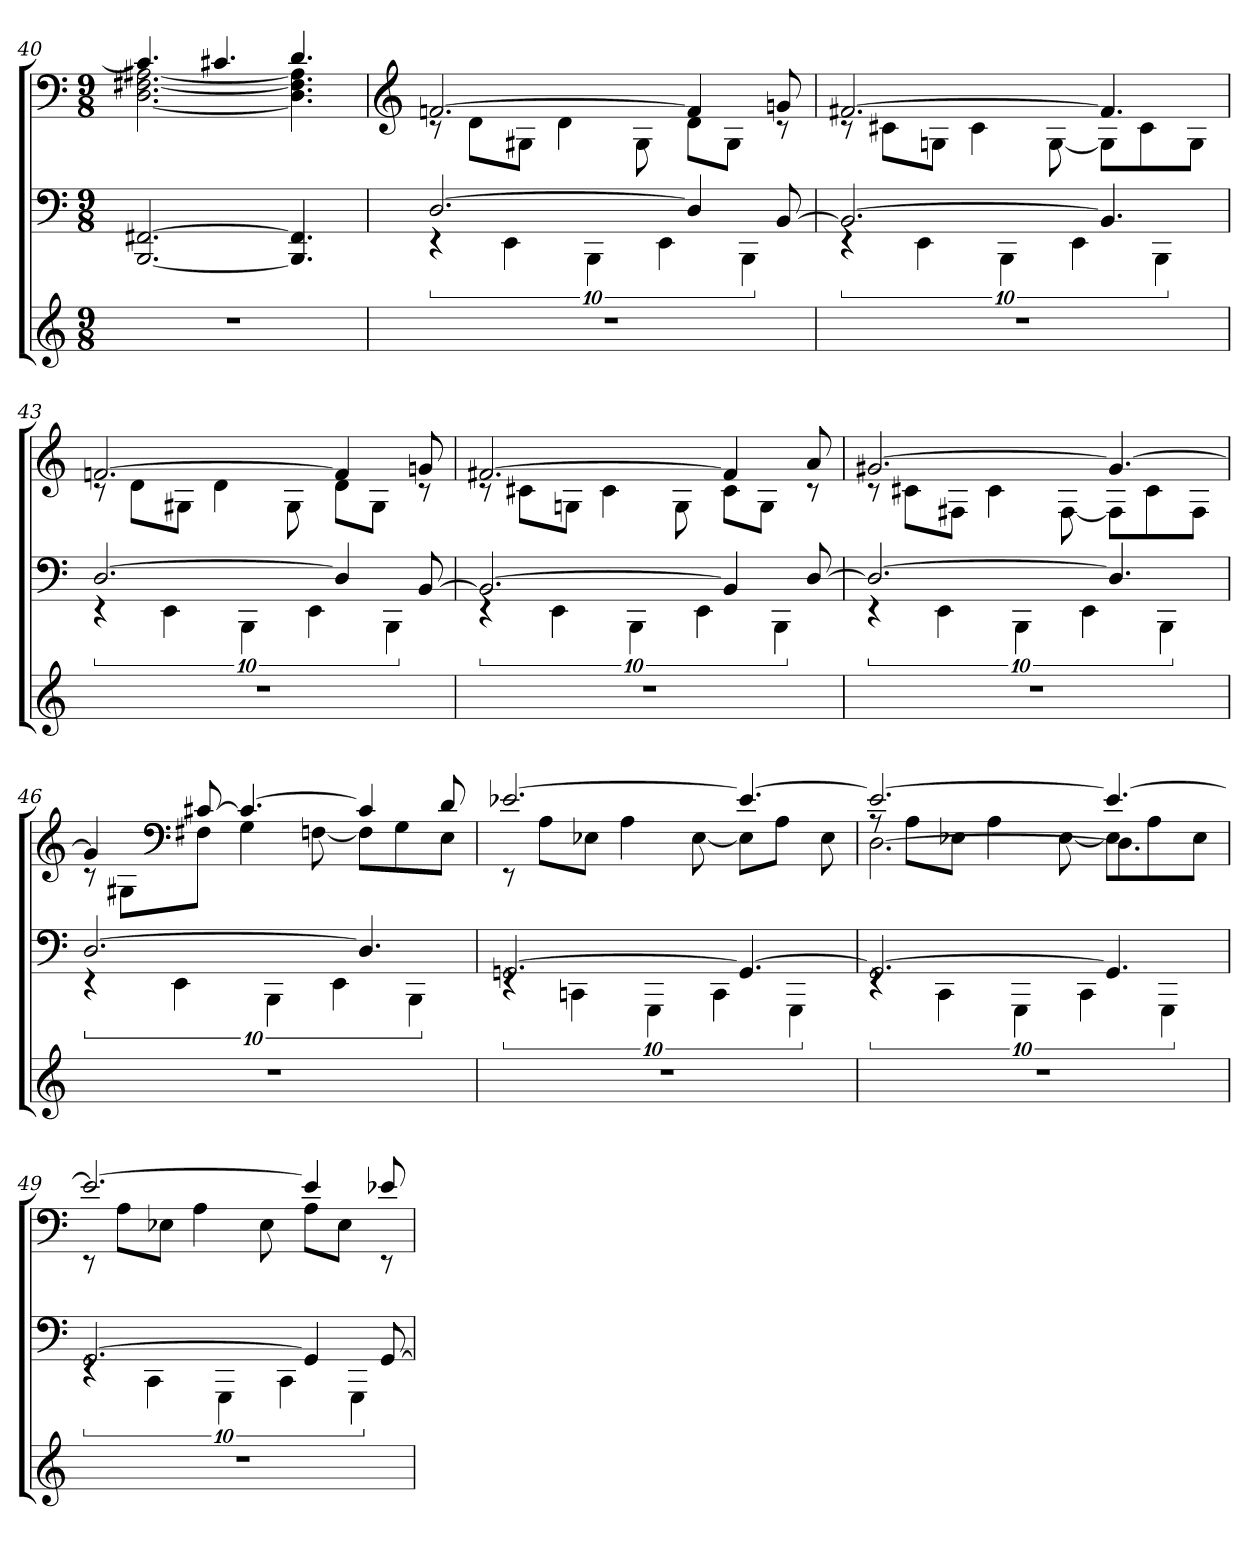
**kern	**kern	**kern
*part3	*part2	*part1
*staff3	*staff2	*staff1
*clefG2	*clefF4	*clefF4
*k[]	*k[]	*k[]
*M9/8	*M9/8	*M9/8
=40	=40	=40
*	*	*^
8%9r	[2.BBB [2.FF#X	4.c#]	[2.D [2.F#X [2.A#X
.	.	4.c#X	.
.	4.BBB] 4.FF#]	4.d	4.D] 4.F#] 4.A#]
=41	=41	=41	=41
*	*	*clefG2	*
*	*^	*	*
8%9r	[2.D	40%9rEE	[2.fn	8rc
.	.	.	.	8dL
.	.	40%9EE	.	.
.	.	.	.	8G#XJ
.	.	.	.	4d
.	.	40%9BBB	.	.
.	.	.	.	8G#
.	.	40%9EE	.	.
.	4D]	.	4f]	8dL
.	.	.	.	8G#J
.	.	40%9BBB	.	.
.	[8BB	.	8gn	8rc
=42	=42	=42	=42	=42
8%9r	2.BB_	40%9rEE	[2.f#X	8rc
.	.	.	.	8c#XL
.	.	40%9EE	.	.
.	.	.	.	8GnJ
.	.	.	.	4c#
.	.	40%9BBB	.	.
.	.	.	.	[8G
.	.	40%9EE	.	.
.	4.BB]	.	4.f#]	8GL]
.	.	.	.	8c#
.	.	40%9BBB	.	.
.	.	.	.	8GJ
=43	=43	=43	=43	=43
8%9r	[2.D	40%9rEE	[2.fn	8rc
.	.	.	.	8dL
.	.	40%9EE	.	.
.	.	.	.	8G#XJ
.	.	.	.	4d
.	.	40%9BBB	.	.
.	.	.	.	8G#
.	.	40%9EE	.	.
.	4D]	.	4f]	8dL
.	.	.	.	8G#J
.	.	40%9BBB	.	.
.	[8BB	.	8gn	8rc
=44	=44	=44	=44	=44
8%9r	2.BB_	40%9rEE	[2.f#X	8rc
.	.	.	.	8c#XL
.	.	40%9EE	.	.
.	.	.	.	8GnJ
.	.	.	.	4c#
.	.	40%9BBB	.	.
.	.	.	.	8G
.	.	40%9EE	.	.
.	4BB]	.	4f#]	8c#L
.	.	.	.	8GJ
.	.	40%9BBB	.	.
.	[8D	.	8a	8rc
=45	=45	=45	=45	=45
8%9r	2.D_	40%9rEE	[2.g#X	8rc
.	.	.	.	8c#XL
.	.	40%9EE	.	.
.	.	.	.	8F#XJ
.	.	.	.	4c#
.	.	40%9BBB	.	.
.	.	.	.	[8F#
.	.	40%9EE	.	.
.	4.D]	.	4.g#_	8F#L]
.	.	.	.	8c#
.	.	40%9BBB	.	.
.	.	.	.	8F#J
=46	=46	=46	=46	=46
8%9r	[2.D	40%9rEE	4g#]	8rc
.	.	.	.	8G#XL
.	.	40%9EE	.	.
*	*	*	*clefF4	*
.	.	.	[8c#X	8F#XJ
.	.	.	4.c#_	4G#
.	.	40%9BBB	.	.
.	.	.	.	[8Fn
.	.	40%9EE	.	.
.	4.D]	.	4c#]	8FL]
.	.	.	.	8G#
.	.	40%9BBB	.	.
.	.	.	8d	8EJ
=47	=47	=47	=47	=47
8%9r	[2.GGn	40%9rEE	[2.e-X	8rEE
.	.	.	.	8AL
.	.	40%9CCn	.	.
.	.	.	.	8E-XJ
.	.	.	.	4A
.	.	40%9GGG	.	.
.	.	.	.	[8E-
.	.	40%9CC	.	.
.	4.GG_	.	4.e-_	8E-L]
.	.	.	.	8AJ
.	.	40%9GGG	.	.
.	.	.	.	8E-
=48	=48	=48	=48	=48
*	*	*	*	*^
8%9r	2.GG_	40%9rEE	2.e-_	8rA	[2.D\
.	.	.	.	8AL	.
.	.	40%9CC	.	.	.
.	.	.	.	8E-XJ	.
.	.	.	.	4A	.
.	.	40%9GGG	.	.	.
.	.	.	.	[8E-	.
.	.	40%9CC	.	.	.
.	4.GG]	.	4.e-_	8E-L]	4.D\]
.	.	.	.	8A	.
.	.	40%9GGG	.	.	.
.	.	.	.	8E-J	.
*	*	*	*	*v	*v
=49	=49	=49	=49	=49
8%9r	[2.GG	40%9rEE	2.e-_	8rEE
.	.	.	.	8AL
.	.	40%9CC	.	.
.	.	.	.	8E-XJ
.	.	.	.	4A
.	.	40%9GGG	.	.
.	.	.	.	8E-
.	.	40%9CC	.	.
.	4GG]	.	4e-]	8AL
.	.	.	.	8E-J
.	.	40%9GGG	.	.
.	[8GG	.	8e-X	8rEE
*	*v	*v	*	*
*	*	*v	*v
=	=	=
*-	*-	*-
